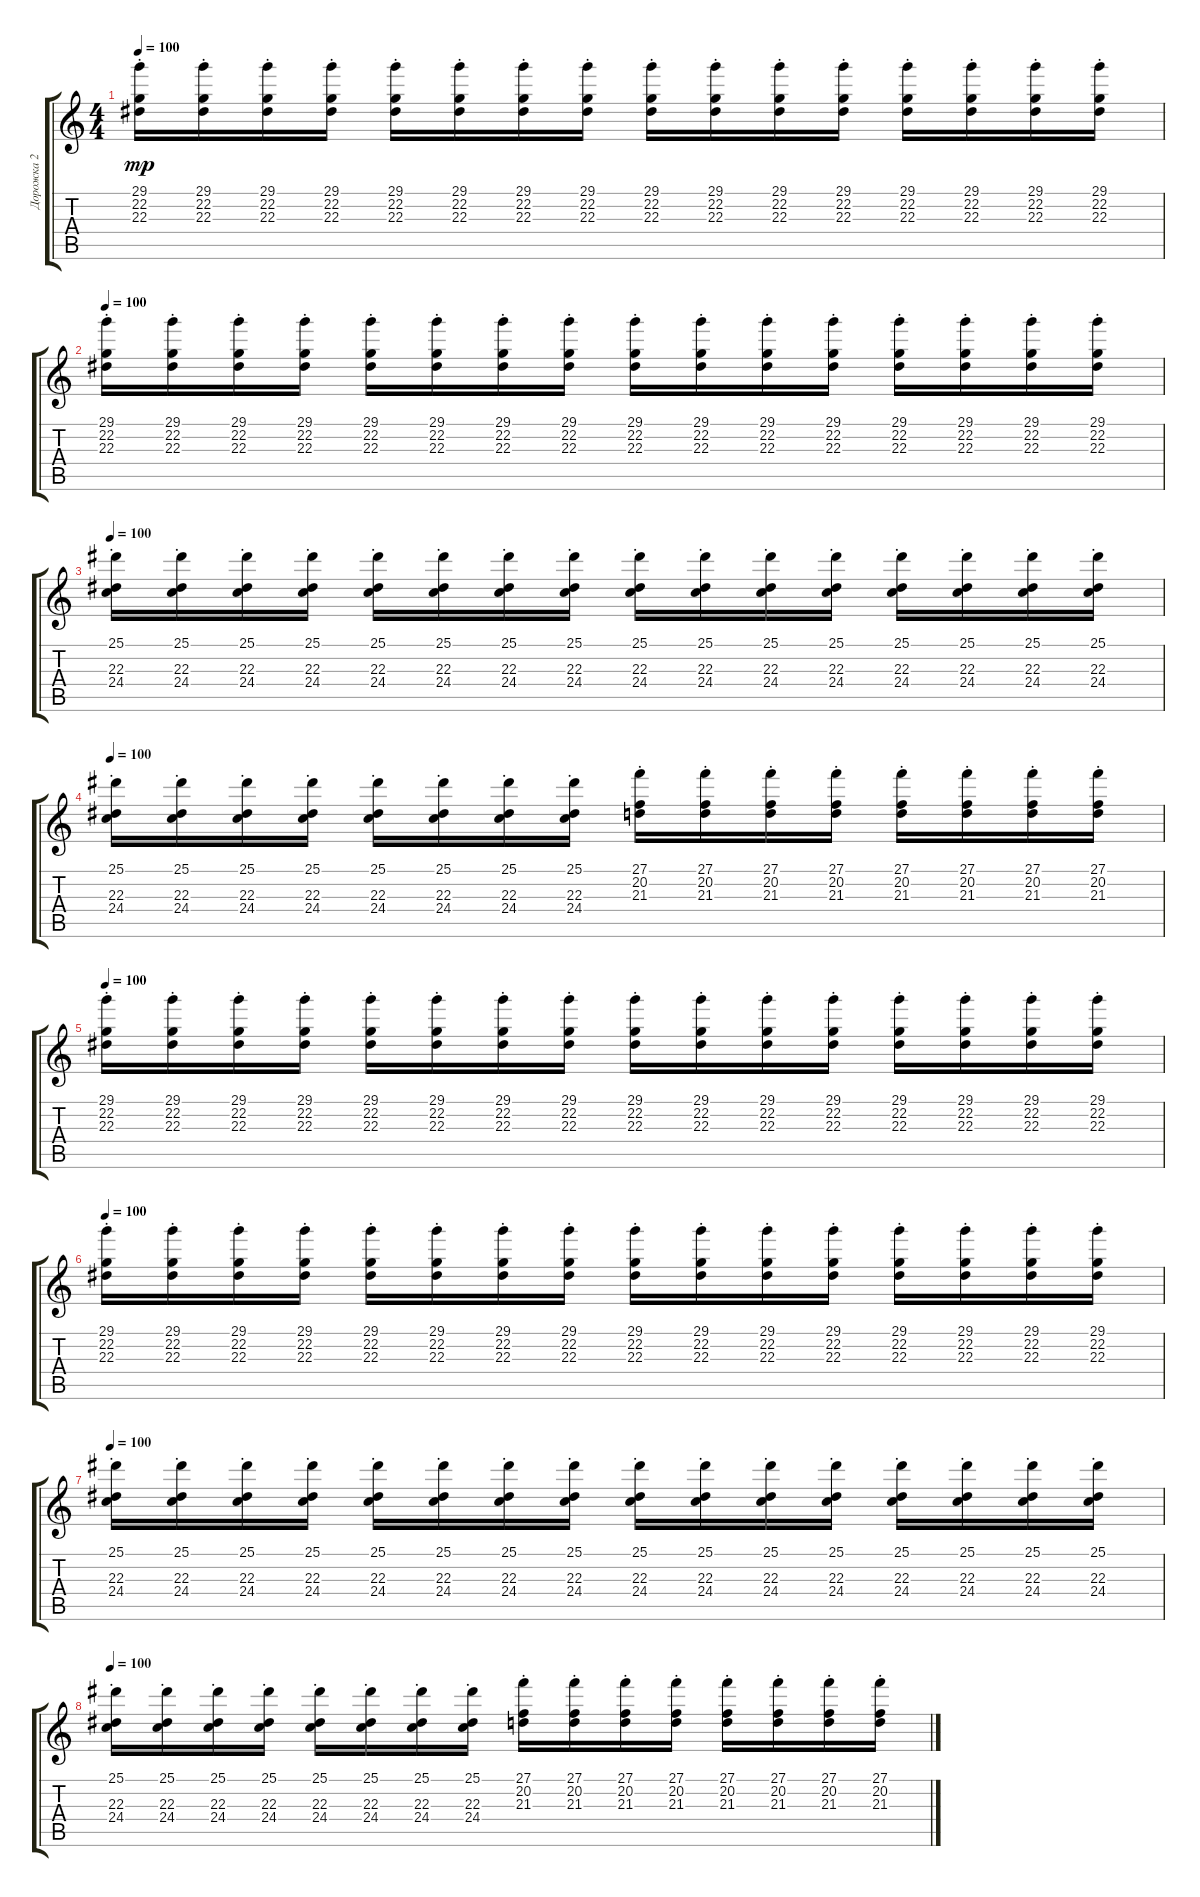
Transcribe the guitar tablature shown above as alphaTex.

\track ("Дорожка 2" "Дорожка 2") {instrument pad8sweep}
\staff {score tabs}
\tuning (D4 A3 F3 C3 G2 C2) {hide}
\ts (4 4)
\tempo 100
\clef g2
\ks c
(29.1 22.2{st} 22.3{st}).16{dy mp} (29.1 22.2{st} 22.3{st}).16 (29.1 22.2{st} 22.3{st}).16 (29.1 22.2{st} 22.3{st}).16 (29.1 22.2{st} 22.3{st}).16 (29.1 22.2{st} 22.3{st}).16 (29.1 22.2{st} 22.3{st}).16 (29.1 22.2{st} 22.3{st}).16 (29.1 22.2{st} 22.3{st}).16 (29.1 22.2{st} 22.3{st}).16 (29.1 22.2{st} 22.3{st}).16 (29.1 22.2{st} 22.3{st}).16 (29.1 22.2{st} 22.3{st}).16 (29.1 22.2{st} 22.3{st}).16 (29.1 22.2{st} 22.3{st}).16 (29.1 22.2{st} 22.3{st}).16 |
\tempo 100
(29.1 22.2{st} 22.3{st}).16 (29.1 22.2{st} 22.3{st}).16 (29.1 22.2{st} 22.3{st}).16 (29.1 22.2{st} 22.3{st}).16 (29.1 22.2{st} 22.3{st}).16 (29.1 22.2{st} 22.3{st}).16 (29.1 22.2{st} 22.3{st}).16 (29.1 22.2{st} 22.3{st}).16 (29.1 22.2{st} 22.3{st}).16 (29.1 22.2{st} 22.3{st}).16 (29.1 22.2{st} 22.3{st}).16 (29.1 22.2{st} 22.3{st}).16 (29.1 22.2{st} 22.3{st}).16 (29.1 22.2{st} 22.3{st}).16 (29.1 22.2{st} 22.3{st}).16 (29.1 22.2{st} 22.3{st}).16 |
\tempo 100
(25.1 22.3{st} 24.4{st}).16 (25.1 22.3{st} 24.4{st}).16 (25.1 22.3{st} 24.4{st}).16 (25.1 22.3{st} 24.4{st}).16 (25.1 22.3{st} 24.4{st}).16 (25.1 22.3{st} 24.4{st}).16 (25.1 22.3{st} 24.4{st}).16 (25.1 22.3{st} 24.4{st}).16 (25.1 22.3{st} 24.4{st}).16 (25.1 22.3{st} 24.4{st}).16 (25.1 22.3{st} 24.4{st}).16 (25.1 22.3{st} 24.4{st}).16 (25.1 22.3{st} 24.4{st}).16 (25.1 22.3{st} 24.4{st}).16 (25.1 22.3{st} 24.4{st}).16 (25.1 22.3{st} 24.4{st}).16 |
\tempo 100
(25.1 22.3{st} 24.4{st}).16 (25.1 22.3{st} 24.4{st}).16 (25.1 22.3{st} 24.4{st}).16 (25.1 22.3{st} 24.4{st}).16 (25.1 22.3{st} 24.4{st}).16 (25.1 22.3{st} 24.4{st}).16 (25.1 22.3{st} 24.4{st}).16 (25.1 22.3{st} 24.4{st}).16 (27.1 20.2{st} 21.3{st}).16 (27.1 20.2{st} 21.3{st}).16 (27.1 20.2{st} 21.3{st}).16 (27.1 20.2{st} 21.3{st}).16 (27.1 20.2{st} 21.3{st}).16 (27.1 20.2{st} 21.3{st}).16 (27.1 20.2{st} 21.3{st}).16 (27.1 20.2{st} 21.3{st}).16 |
\tempo 100
(29.1 22.2{st} 22.3{st}).16 (29.1 22.2{st} 22.3{st}).16 (29.1 22.2{st} 22.3{st}).16 (29.1 22.2{st} 22.3{st}).16 (29.1 22.2{st} 22.3{st}).16 (29.1 22.2{st} 22.3{st}).16 (29.1 22.2{st} 22.3{st}).16 (29.1 22.2{st} 22.3{st}).16 (29.1 22.2{st} 22.3{st}).16 (29.1 22.2{st} 22.3{st}).16 (29.1 22.2{st} 22.3{st}).16 (29.1 22.2{st} 22.3{st}).16 (29.1 22.2{st} 22.3{st}).16 (29.1 22.2{st} 22.3{st}).16 (29.1 22.2{st} 22.3{st}).16 (29.1 22.2{st} 22.3{st}).16 |
\tempo 100
(29.1 22.2{st} 22.3{st}).16 (29.1 22.2{st} 22.3{st}).16 (29.1 22.2{st} 22.3{st}).16 (29.1 22.2{st} 22.3{st}).16 (29.1 22.2{st} 22.3{st}).16 (29.1 22.2{st} 22.3{st}).16 (29.1 22.2{st} 22.3{st}).16 (29.1 22.2{st} 22.3{st}).16 (29.1 22.2{st} 22.3{st}).16 (29.1 22.2{st} 22.3{st}).16 (29.1 22.2{st} 22.3{st}).16 (29.1 22.2{st} 22.3{st}).16 (29.1 22.2{st} 22.3{st}).16 (29.1 22.2{st} 22.3{st}).16 (29.1 22.2{st} 22.3{st}).16 (29.1 22.2{st} 22.3{st}).16 |
\tempo 100
(25.1 22.3{st} 24.4{st}).16 (25.1 22.3{st} 24.4{st}).16 (25.1 22.3{st} 24.4{st}).16 (25.1 22.3{st} 24.4{st}).16 (25.1 22.3{st} 24.4{st}).16 (25.1 22.3{st} 24.4{st}).16 (25.1 22.3{st} 24.4{st}).16 (25.1 22.3{st} 24.4{st}).16 (25.1 22.3{st} 24.4{st}).16 (25.1 22.3{st} 24.4{st}).16 (25.1 22.3{st} 24.4{st}).16 (25.1 22.3{st} 24.4{st}).16 (25.1 22.3{st} 24.4{st}).16 (25.1 22.3{st} 24.4{st}).16 (25.1 22.3{st} 24.4{st}).16 (25.1 22.3{st} 24.4{st}).16 |
\tempo 100
(25.1 22.3{st} 24.4{st}).16 (25.1 22.3{st} 24.4{st}).16 (25.1 22.3{st} 24.4{st}).16 (25.1 22.3{st} 24.4{st}).16 (25.1 22.3{st} 24.4{st}).16 (25.1 22.3{st} 24.4{st}).16 (25.1 22.3{st} 24.4{st}).16 (25.1 22.3{st} 24.4{st}).16 (27.1 20.2{st} 21.3{st}).16 (27.1 20.2{st} 21.3{st}).16 (27.1 20.2{st} 21.3{st}).16 (27.1 20.2{st} 21.3{st}).16 (27.1 20.2{st} 21.3{st}).16 (27.1 20.2{st} 21.3{st}).16 (27.1 20.2{st} 21.3{st}).16 (27.1 20.2{st} 21.3{st}).16
